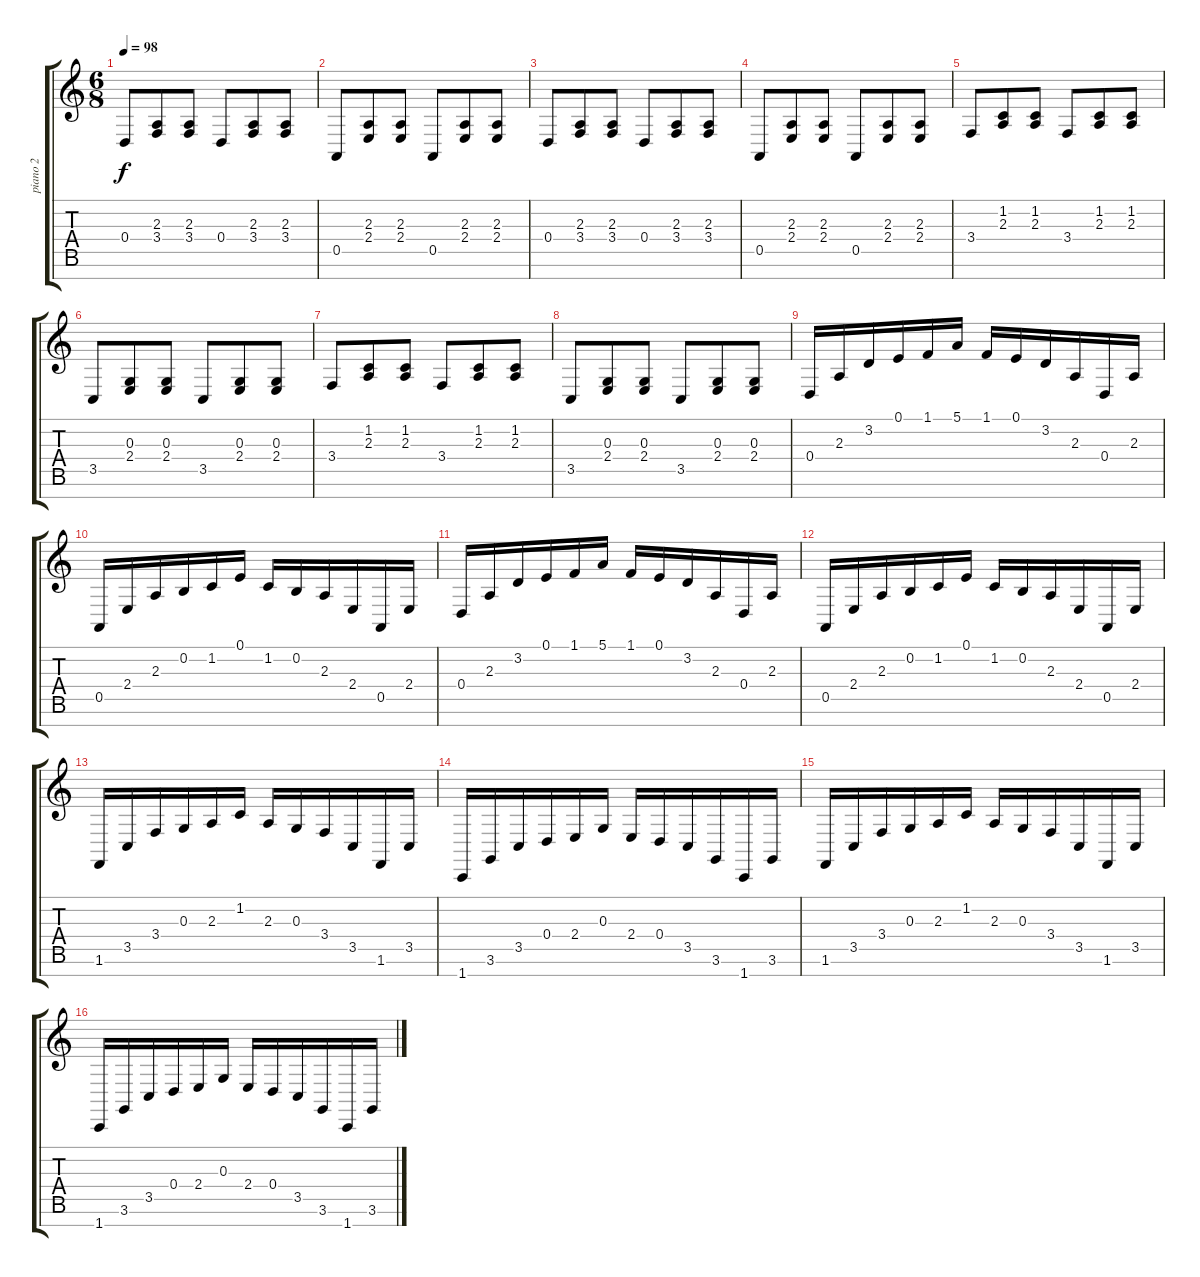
\track ("piano 2" "piano 2") {instrument acousticgrandpiano}
\staff {score tabs}
\tuning (E4 B3 G3 D3 A2 E2 B1) {hide}
\ts (6 8)
\tempo 98
\clef g2
\ks c
0.4.8{dy f} (2.3 3.4).8 (2.3 3.4).8 0.4.8 (2.3 3.4).8 (2.3 3.4).8 |
0.5.8 (2.3 2.4).8 (2.3 2.4).8 0.5.8 (2.3 2.4).8 (2.3 2.4).8 |
0.4.8 (2.3 3.4).8 (2.3 3.4).8 0.4.8 (2.3 3.4).8 (2.3 3.4).8 |
0.5.8 (2.3 2.4).8 (2.3 2.4).8 0.5.8 (2.3 2.4).8 (2.3 2.4).8 |
3.4.8 (1.2 2.3).8 (1.2 2.3).8 3.4.8 (1.2 2.3).8 (1.2 2.3).8 |
3.5.8 (0.3 2.4).8 (0.3 2.4).8 3.5.8 (0.3 2.4).8 (0.3 2.4).8 |
3.4.8 (1.2 2.3).8 (1.2 2.3).8 3.4.8 (1.2 2.3).8 (1.2 2.3).8 |
3.5.8 (0.3 2.4).8 (0.3 2.4).8 3.5.8 (0.3 2.4).8 (0.3 2.4).8 |
0.4.16 2.3.16 3.2.16 0.1.16 1.1.16 5.1.16 1.1.16 0.1.16 3.2.16 2.3.16 0.4.16 2.3.16 |
0.5.16 2.4.16 2.3.16 0.2.16 1.2.16 0.1.16 1.2.16 0.2.16 2.3.16 2.4.16 0.5.16 2.4.16 |
0.4.16 2.3.16 3.2.16 0.1.16 1.1.16 5.1.16 1.1.16 0.1.16 3.2.16 2.3.16 0.4.16 2.3.16 |
0.5.16 2.4.16 2.3.16 0.2.16 1.2.16 0.1.16 1.2.16 0.2.16 2.3.16 2.4.16 0.5.16 2.4.16 |
1.6.16 3.5.16 3.4.16 0.3.16 2.3.16 1.2.16 2.3.16 0.3.16 3.4.16 3.5.16 1.6.16 3.5.16 |
1.7.16 3.6.16 3.5.16 0.4.16 2.4.16 0.3.16 2.4.16 0.4.16 3.5.16 3.6.16 1.7.16 3.6.16 |
1.6.16 3.5.16 3.4.16 0.3.16 2.3.16 1.2.16 2.3.16 0.3.16 3.4.16 3.5.16 1.6.16 3.5.16 |
1.7.16 3.6.16 3.5.16 0.4.16 2.4.16 0.3.16 2.4.16 0.4.16 3.5.16 3.6.16 1.7.16 3.6.16
